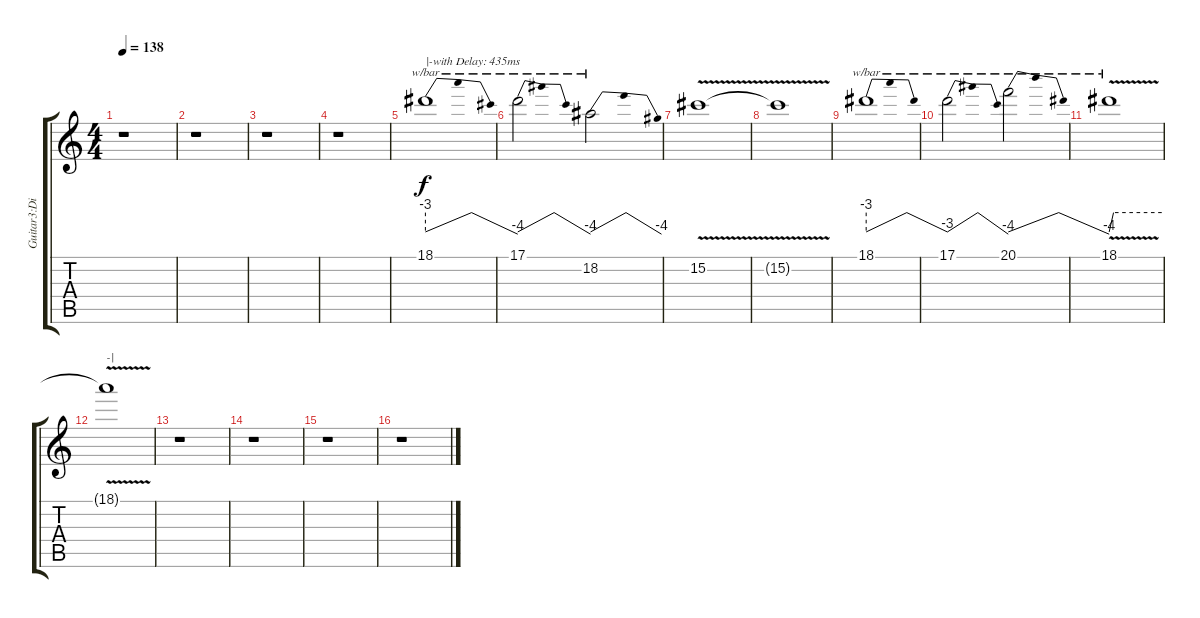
\track ("Guitar3:Distortion<Half Down>" "Guitar3:Di") {instrument distortionguitar}
\staff {score tabs}
\tuning (Eb4 Bb3 Gb3 Db3 Ab2 Eb2) {hide}
\ts (4 4)
\tempo 138
\clef g2
\ks c
r.1{dy f} |
r.1 |
r.1 |
r.1 |
18.1.1{tbe (dip default 0 -12 5 0 50 0 60 -16) txt "|-with Delay: 435ms"} |
17.1.2{tbe (dip default 0 -12 5 0 45 0 60 -16)} 18.2.2{tbe (dip default 0 -12 5 0 45 0 60 -16)} |
15.2{v}.1 |
15.2{v t}.1 |
18.1.1{tbe (dip default 0 -12 5 0 50 0 60 -12)} |
17.1.2{tbe (dip default 0 -12 5 0 45 0 60 -16)} 20.1.2{tbe (dip default 0 -12 5 0 45 0 60 -16)} |
18.1{v}.1{tbe (custom default 0 -12 5 0 60 0)} |
18.1{v t}.1{txt "-|"} |
r.1 |
r.1 |
r.1 |
r.1
